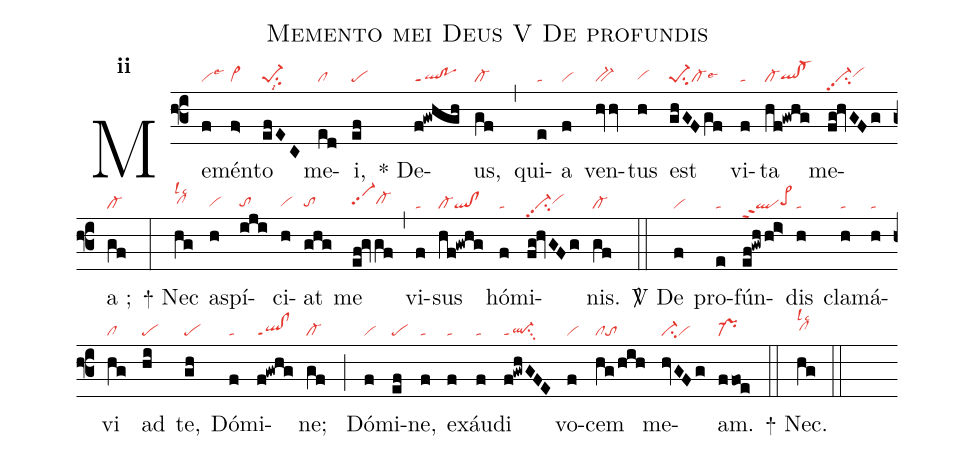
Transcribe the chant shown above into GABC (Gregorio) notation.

name:Memento mei Deus V De profundis;
office-part:re;
mode:2;
nabc-lines:1;
%%
initial-style: 1;
name: Memento mei Deus;
mode: 2;
office-part: Responsorium;
annotation: Resp. ;
annotation: ii;
nabc-lines: 1;
%%
(f3) Me(f|vilse3)mén(f>|vi>)to(efEC|pe-1su2lsi8) me(ed|cl)i,(ef|pe) <sp>*</sp> De(f!gwhgh|ql!poppt1)us,(gf|cl-) (,) qui(e|ta)a(f|vi) ven(hvhv|bv-)tus(h|vihg) est(ghGFgf|pe-1su2cl-lse6) vi(f|ta)ta(hf!gwhg|cl-qlhg!cl-hg) me(fg!hvGFg|vi-pp2su2vihh)a ;(gf|cl-) (:)
<sp>+</sp> Nec(hg|clhhlsl2lsc2) as(h|vihg)pí(iji|tohg)ci(h|vihg)at(ghg|tohg) me(ef!gvgf|vi-hhpp2cl-hh) (,) vi(f|ta)sus(hf!gwhg|cl-ql!cl) hó(f|ta)mi(fg!hvGFg|vi-pp2su2vihh)nis.(gf|cl-) (::)

<sp>V/</sp> De(f|vi) pro(e|ta)fún(ef!gwhhi>|qlppt2pe>hh)dis(h|ta) cla(h|ta)má(h|ta)vi(hg|cl) ad(hi|pe) te,(gh|pe) Dó(f|ta)mi(f!gwhg|ql!clppt1)ne; (gf|cl-) (;) Dó(f|vi)mi(ef|pe)ne,(f|ta) ex(f|ta)áu(f|ta)di(f!gwhGFE|ql-ppt1su3) vo(f|vi)cem(hg/hih|clto) me(hvGFg|ci-vi)am.(ffoe|pr-) (::)
<sp>+</sp> Nec.(hg|clhhlsl2lsc2) (::)
